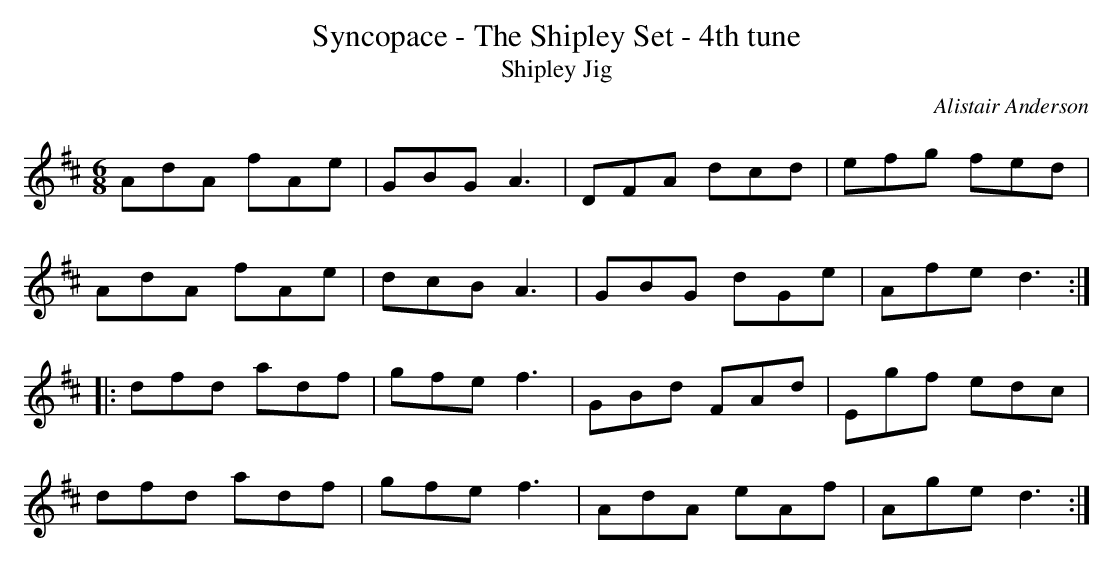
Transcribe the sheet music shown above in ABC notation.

X:1
T:Syncopace - The Shipley Set - 4th tune
T:Shipley Jig
C:Alistair Anderson
L:1/8
M:6/8
K:D
AdA fAe | GBG A3 | DFA dcd | efg fed |
AdA fAe | dcB A3 | GBG dGe | Afe d3 :|
|: dfd adf | gfe f3 | GBd FAd | Egf edc |
dfd adf | gfe f3 | AdA eAf | Age d3 :|
